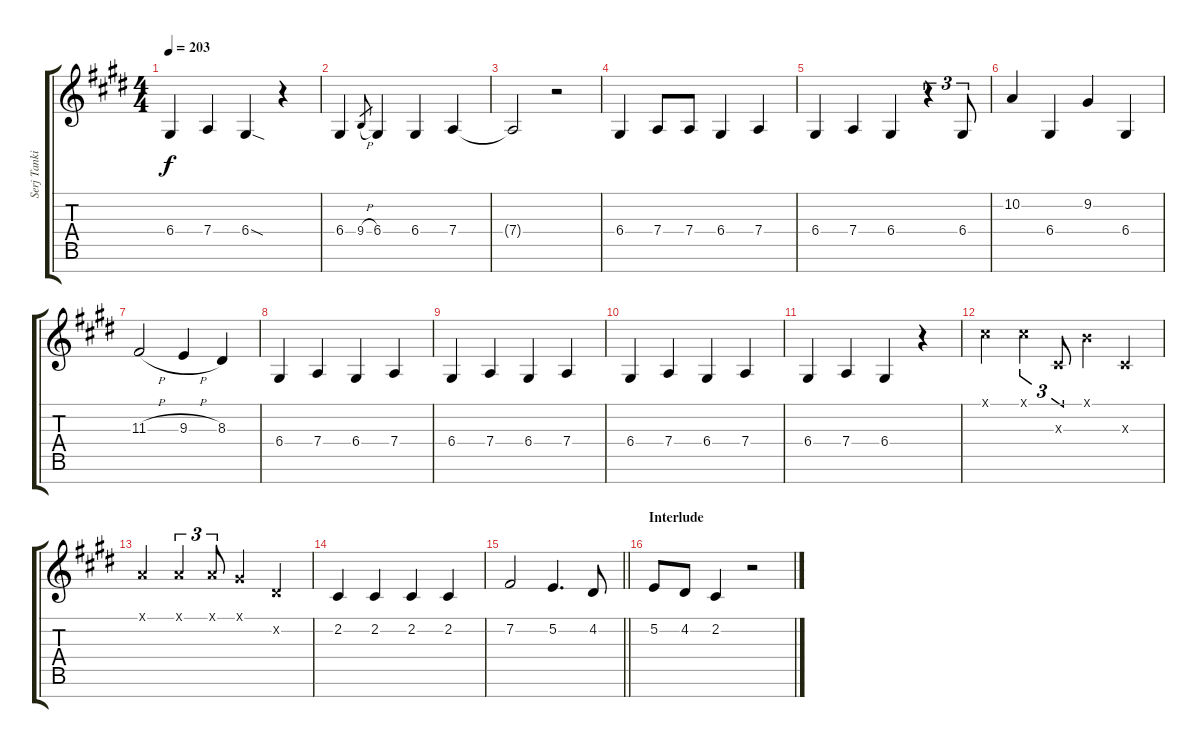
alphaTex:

\track ("Serj Tankian [Vocals]" "Serj Tanki") {instrument clarinet}
\staff {score tabs}
\tuning (E4 B3 G3 D3 A2 E2 B1) {hide}
\ts (4 4)
\tempo 203
\clef g2
\ks c#minor
6.4.4{dy f} 7.4.4 6.4{sod}.4 r.4 |
6.4.4 9.4{h}.8{gr} 6.4.4 6.4.4 7.4.4 |
7.4{t}.2 r.2 |
6.4.4 7.4.8 7.4.8 6.4.4 7.4.4 |
6.4.4 7.4.4 6.4.4 r.4{tu (3 2)} 6.4.8{tu (3 2)} |
10.2.4 6.4.4 9.2.4 6.4.4 |
11.3{h}.2 9.3{h}.4 8.3.4 |
6.4.4 7.4.4 6.4.4 7.4.4 |
6.4.4 7.4.4 6.4.4 7.4.4 |
6.4.4 7.4.4 6.4.4 7.4.4 |
6.4.4 7.4.4 6.4.4 r.4 |
9.1{x}.4 9.1{x}.4{tu (3 2)} 6.3{x}.8{tu (3 2)} 7.1{x}.4 6.3{x}.4 |
5.1{x}.4 5.1{x}.4{tu (3 2)} 5.1{x}.8{tu (3 2)} 4.1{x}.4 4.2{x}.4 |
2.2.4 2.2.4 2.2.4 2.2.4 |
\barLineRight lightlight
7.2.2 5.2.4{d} 4.2.8 |
\section ("" "Interlude")
5.2.8 4.2.8 2.2.4 r.2
